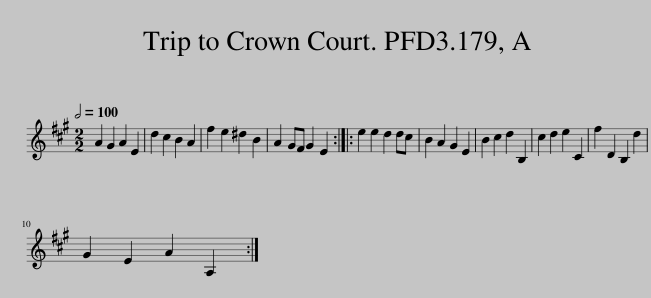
X:1
L:1/8
Q:1/2=100
M:2/2
I:linebreak $
K:A
V:1 treble
V:1
 A2 G2 A2 E2 | d2 c2 B2 A2 | f2 e2 ^d2 B2 | A2 GF G2 E2 :: e2 e2 d2 dc | %5
 B2 A2 G2 E2 | B2 c2 d2 B,2 | c2 d2 e2 C2 | f2 D2 B,2 d2 |$ G2 E2 A2 A,2 :| %10
